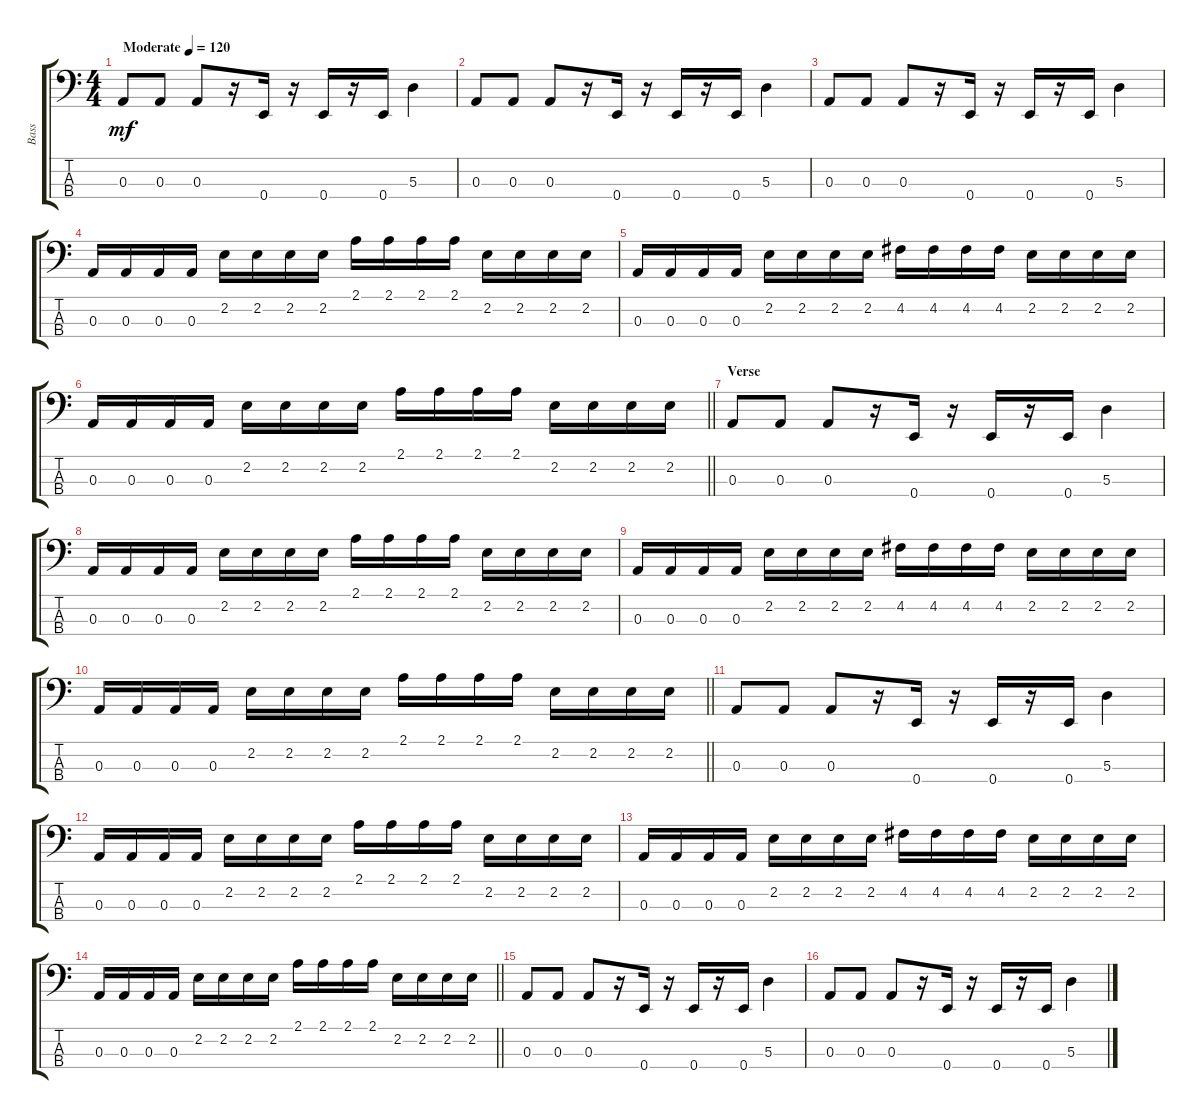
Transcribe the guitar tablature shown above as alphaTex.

\track ("Bass" "Bass") {instrument slapbass2}
\staff {score tabs}
\tuning (G2 D2 A1 E1) {hide}
\ts (4 4)
\tempo (120 "Moderate")
\clef f4
\ks c
0.3.8{dy mf instrument slapbass2} 0.3.8 0.3.8 r.16 0.4.16 r.16 0.4.16 r.16 0.4.16 5.3.4 |
0.3.8 0.3.8 0.3.8 r.16 0.4.16 r.16 0.4.16 r.16 0.4.16 5.3.4 |
0.3.8 0.3.8 0.3.8 r.16 0.4.16 r.16 0.4.16 r.16 0.4.16 5.3.4 |
0.3.16 0.3.16 0.3.16 0.3.16 2.2.16 2.2.16 2.2.16 2.2.16 2.1.16 2.1.16 2.1.16 2.1.16 2.2.16 2.2.16 2.2.16 2.2.16 |
0.3.16 0.3.16 0.3.16 0.3.16 2.2.16 2.2.16 2.2.16 2.2.16 4.2.16 4.2.16 4.2.16 4.2.16 2.2.16 2.2.16 2.2.16 2.2.16 |
\barLineRight lightlight
0.3.16 0.3.16 0.3.16 0.3.16 2.2.16 2.2.16 2.2.16 2.2.16 2.1.16 2.1.16 2.1.16 2.1.16 2.2.16 2.2.16 2.2.16 2.2.16 |
\section ("" "Verse")
0.3.8 0.3.8 0.3.8 r.16 0.4.16 r.16 0.4.16 r.16 0.4.16 5.3.4 |
0.3.16 0.3.16 0.3.16 0.3.16 2.2.16 2.2.16 2.2.16 2.2.16 2.1.16 2.1.16 2.1.16 2.1.16 2.2.16 2.2.16 2.2.16 2.2.16 |
0.3.16 0.3.16 0.3.16 0.3.16 2.2.16 2.2.16 2.2.16 2.2.16 4.2.16 4.2.16 4.2.16 4.2.16 2.2.16 2.2.16 2.2.16 2.2.16 |
\barLineRight lightlight
0.3.16 0.3.16 0.3.16 0.3.16 2.2.16 2.2.16 2.2.16 2.2.16 2.1.16 2.1.16 2.1.16 2.1.16 2.2.16 2.2.16 2.2.16 2.2.16 |
0.3.8 0.3.8 0.3.8 r.16 0.4.16 r.16 0.4.16 r.16 0.4.16 5.3.4 |
0.3.16 0.3.16 0.3.16 0.3.16 2.2.16 2.2.16 2.2.16 2.2.16 2.1.16 2.1.16 2.1.16 2.1.16 2.2.16 2.2.16 2.2.16 2.2.16 |
0.3.16 0.3.16 0.3.16 0.3.16 2.2.16 2.2.16 2.2.16 2.2.16 4.2.16 4.2.16 4.2.16 4.2.16 2.2.16 2.2.16 2.2.16 2.2.16 |
\barLineRight lightlight
0.3.16 0.3.16 0.3.16 0.3.16 2.2.16 2.2.16 2.2.16 2.2.16 2.1.16 2.1.16 2.1.16 2.1.16 2.2.16 2.2.16 2.2.16 2.2.16 |
0.3.8 0.3.8 0.3.8 r.16 0.4.16 r.16 0.4.16 r.16 0.4.16 5.3.4 |
0.3.8 0.3.8 0.3.8 r.16 0.4.16 r.16 0.4.16 r.16 0.4.16 5.3.4
